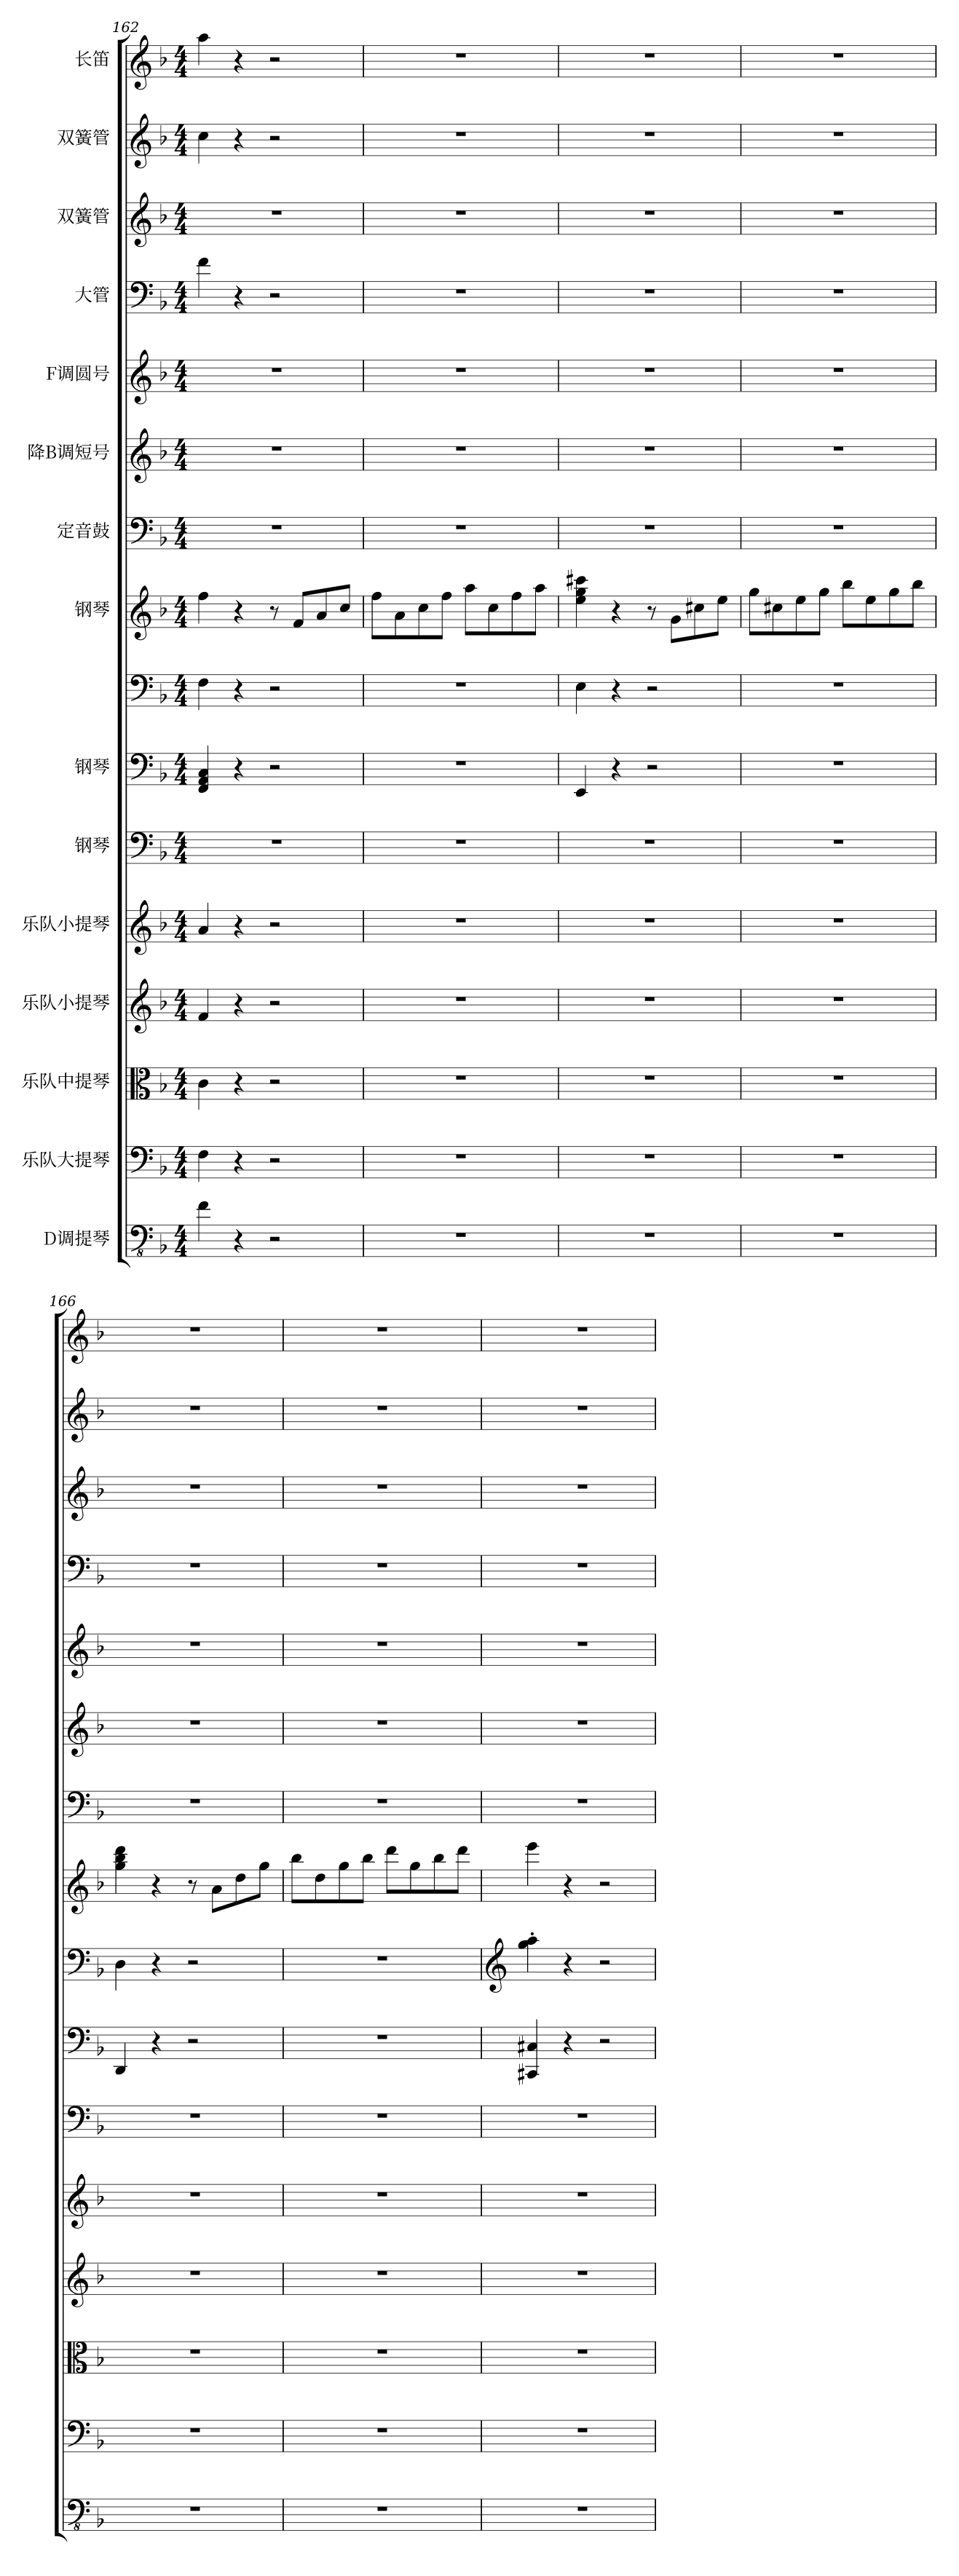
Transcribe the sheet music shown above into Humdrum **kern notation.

**kern	**kern	**kern	**kern	**kern	**kern	**kern	**kern	**kern	**kern	**kern	**kern	**kern	**kern	**kern	**kern
*part15	*part14	*part13	*part12	*part11	*part10	*part9	*part9	*part8	*part7	*part6	*part5	*part4	*part3	*part2	*part1
*staff16	*staff15	*staff14	*staff13	*staff12	*staff11	*staff10	*staff9	*staff8	*staff7	*staff6	*staff5	*staff4	*staff3	*staff2	*staff1
*I"D调提琴	*I"乐队大提琴	*I"乐队中提琴	*I"乐队小提琴	*I"乐队小提琴	*I"钢琴	*I"钢琴	*	*I"钢琴	*I"定音鼓	*I"降B调短号	*I"F调圆号	*I"大管	*I"双簧管	*I"双簧管	*I"长笛
*clefFv4	*clefF4	*clefC3	*clefG2	*clefG2	*clefF4	*clefF4	*clefF4	*clefG2	*clefF4	*clefG2	*clefG2	*clefF4	*clefG2	*clefG2	*clefG2
*ITrd7c12	*	*	*	*	*	*	*	*	*	*ITrd1c2	*ITrd4c7	*	*	*	*
*k[b-]	*k[b-]	*k[b-]	*k[b-]	*k[b-]	*k[b-]	*k[b-]	*k[b-]	*k[b-]	*k[b-]	*k[b-e-a-]	*k[b-e-]	*k[b-]	*k[b-]	*k[b-]	*k[b-]
*M4/4	*M4/4	*M4/4	*M4/4	*M4/4	*M4/4	*M4/4	*M4/4	*M4/4	*M4/4	*M4/4	*M4/4	*M4/4	*M4/4	*M4/4	*M4/4
=162	=162	=162	=162	=162	=162	=162	=162	=162	=162	=162	=162	=162	=162	=162	=162
4FF\	4F\	4c\	4f/	4a/	1r	4FF/ 4AA/ 4C/	4F\	4ff\	1r	1r	1r	4f\	1r	4cc\	4aa\
4r	4r	4r	4r	4r	.	4r	4r	4r	.	.	.	4r	.	4r	4r
2r	2r	2r	2r	2r	.	2r	2r	8r	.	.	.	2r	.	2r	2r
.	.	.	.	.	.	.	.	8f/L	.	.	.	.	.	.	.
.	.	.	.	.	.	.	.	8a/	.	.	.	.	.	.	.
.	.	.	.	.	.	.	.	8cc/J	.	.	.	.	.	.	.
=163	=163	=163	=163	=163	=163	=163	=163	=163	=163	=163	=163	=163	=163	=163	=163
1r	1r	1r	1r	1r	1r	1r	1r	8ff\L	1r	1r	1r	1r	1r	1r	1r
.	.	.	.	.	.	.	.	8a\	.	.	.	.	.	.	.
.	.	.	.	.	.	.	.	8cc\	.	.	.	.	.	.	.
.	.	.	.	.	.	.	.	8ff\J	.	.	.	.	.	.	.
.	.	.	.	.	.	.	.	8aa\L	.	.	.	.	.	.	.
.	.	.	.	.	.	.	.	8cc\	.	.	.	.	.	.	.
.	.	.	.	.	.	.	.	8ff\	.	.	.	.	.	.	.
.	.	.	.	.	.	.	.	8aa\J	.	.	.	.	.	.	.
=164	=164	=164	=164	=164	=164	=164	=164	=164	=164	=164	=164	=164	=164	=164	=164
1r	1r	1r	1r	1r	1r	4EE/	4E\	4ee\ 4gg\ 4ccc#X\	1r	1r	1r	1r	1r	1r	1r
.	.	.	.	.	.	4r	4r	4r	.	.	.	.	.	.	.
.	.	.	.	.	.	2r	2r	8r	.	.	.	.	.	.	.
.	.	.	.	.	.	.	.	8g\L	.	.	.	.	.	.	.
.	.	.	.	.	.	.	.	8cc#X\	.	.	.	.	.	.	.
.	.	.	.	.	.	.	.	8ee\J	.	.	.	.	.	.	.
!!LO:PB:g=z
=165	=165	=165	=165	=165	=165	=165	=165	=165	=165	=165	=165	=165	=165	=165	=165
1r	1r	1r	1r	1r	1r	1r	1r	8gg\L	1r	1r	1r	1r	1r	1r	1r
.	.	.	.	.	.	.	.	8cc#X\	.	.	.	.	.	.	.
.	.	.	.	.	.	.	.	8ee\	.	.	.	.	.	.	.
.	.	.	.	.	.	.	.	8gg\J	.	.	.	.	.	.	.
.	.	.	.	.	.	.	.	8bb-\L	.	.	.	.	.	.	.
.	.	.	.	.	.	.	.	8ee\	.	.	.	.	.	.	.
.	.	.	.	.	.	.	.	8gg\	.	.	.	.	.	.	.
.	.	.	.	.	.	.	.	8bb-\J	.	.	.	.	.	.	.
=166	=166	=166	=166	=166	=166	=166	=166	=166	=166	=166	=166	=166	=166	=166	=166
*	*	*	*	*	*	*	*	*	*	*	*	*	*	*	*MM240
1r	1r	1r	1r	1r	1r	4DD/	4D\	4gg\ 4bb-\ 4ddd\	1r	1r	1r	1r	1r	1r	1r
.	.	.	.	.	.	4r	4r	4r	.	.	.	.	.	.	.
.	.	.	.	.	.	2r	2r	8r	.	.	.	.	.	.	.
.	.	.	.	.	.	.	.	8a\L	.	.	.	.	.	.	.
.	.	.	.	.	.	.	.	8dd\	.	.	.	.	.	.	.
.	.	.	.	.	.	.	.	8gg\J	.	.	.	.	.	.	.
=167	=167	=167	=167	=167	=167	=167	=167	=167	=167	=167	=167	=167	=167	=167	=167
*	*	*	*	*	*	*	*	*	*	*	*	*	*	*	*MM220
1r	1r	1r	1r	1r	1r	1r	1r	8bb-\L	1r	1r	1r	1r	1r	1r	1r
.	.	.	.	.	.	.	.	8dd\	.	.	.	.	.	.	.
.	.	.	.	.	.	.	.	8gg\	.	.	.	.	.	.	.
.	.	.	.	.	.	.	.	8bb-\J	.	.	.	.	.	.	.
.	.	.	.	.	.	.	.	8ddd\L	.	.	.	.	.	.	.
.	.	.	.	.	.	.	.	8gg\	.	.	.	.	.	.	.
.	.	.	.	.	.	.	.	8bb-\	.	.	.	.	.	.	.
.	.	.	.	.	.	.	.	8ddd\J	.	.	.	.	.	.	.
=168	=168	=168	=168	=168	=168	=168	=168	=168	=168	=168	=168	=168	=168	=168	=168
*	*	*	*	*	*	*	*clefG2	*	*	*	*	*	*	*	*
*	*	*	*	*	*	*	*	*	*	*	*	*	*	*	*MM108
1r	1r	1r	1r	1r	1r	4CC#X/ 4C#X/	4gg\' 4aa\'	4eee\	1r	1r	1r	1r	1r	1r	1r
.	.	.	.	.	.	4r	4r	4r	.	.	.	.	.	.	.
.	.	.	.	.	.	2r	2r	2r	.	.	.	.	.	.	.
=	=	=	=	=	=	=	=	=	=	=	=	=	=	=	=
*-	*-	*-	*-	*-	*-	*-	*-	*-	*-	*-	*-	*-	*-	*-	*-
